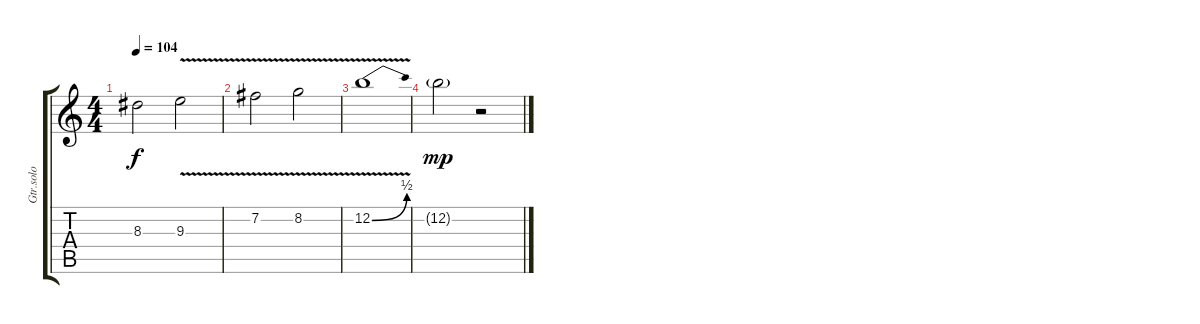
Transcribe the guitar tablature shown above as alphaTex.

\track ("Gtr.solo" "Gtr.solo") {instrument overdrivenguitar}
\staff {score tabs}
\tuning (E4 B3 G3 D3 A2 E2) {hide}
\ts (4 4)
\tempo 104
\clef g2
\ks c
8.3{t}.2{dy f} 9.3{v}.2 |
7.2{v}.2 8.2{v}.2 |
12.2{be (bend 0 0 60 2) v}.1 |
12.2{g}.2{dy mp} r.2
